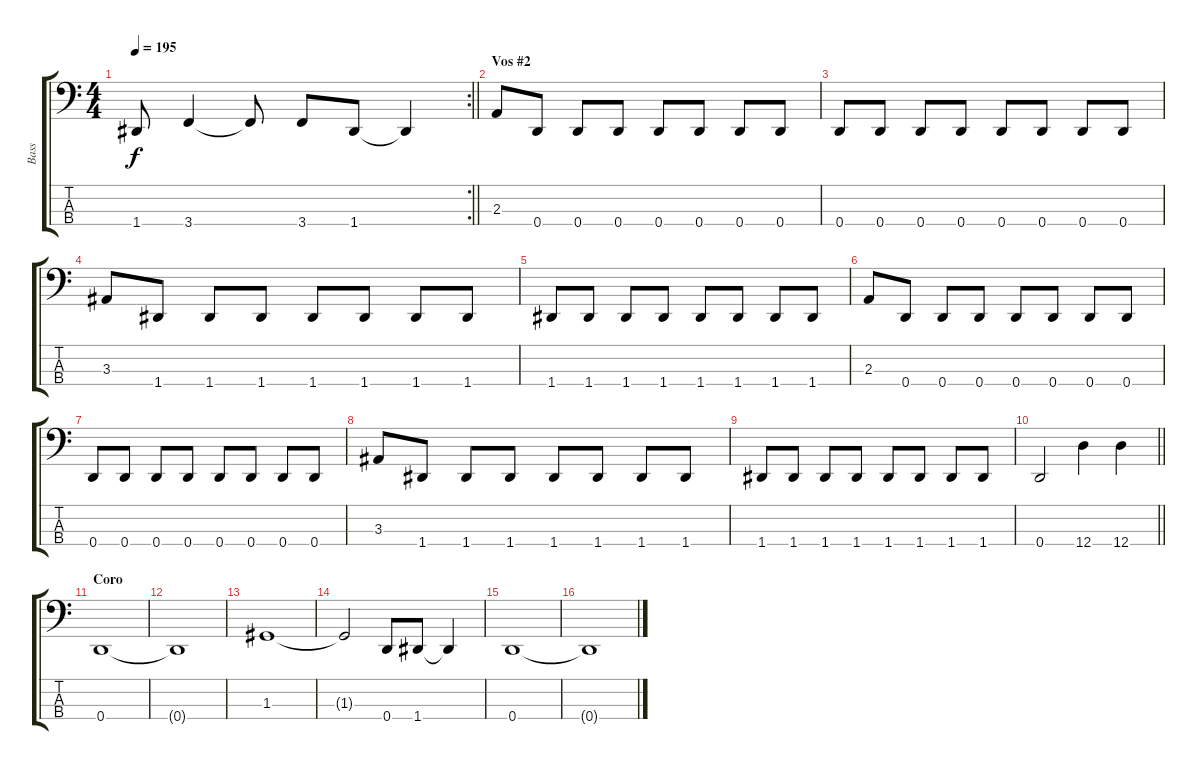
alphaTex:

\track ("Bass" "Bass") {instrument electricbassfinger}
\staff {score tabs}
\tuning (F2 C2 G1 D1) {hide}
\rc 2
\ts (4 4)
\tempo 195
\clef f4
\barLineRight lightlight
\ks c
1.4.8{dy f} 3.4.4 3.4{t}.8 3.4.8 1.4.8 1.4{t}.4 |
\section ("" "Vos #2")
2.3.8 0.4.8 0.4.8 0.4.8 0.4.8 0.4.8 0.4.8 0.4.8 |
0.4.8 0.4.8 0.4.8 0.4.8 0.4.8 0.4.8 0.4.8 0.4.8 |
3.3.8 1.4.8 1.4.8 1.4.8 1.4.8 1.4.8 1.4.8 1.4.8 |
1.4.8 1.4.8 1.4.8 1.4.8 1.4.8 1.4.8 1.4.8 1.4.8 |
2.3.8 0.4.8 0.4.8 0.4.8 0.4.8 0.4.8 0.4.8 0.4.8 |
0.4.8 0.4.8 0.4.8 0.4.8 0.4.8 0.4.8 0.4.8 0.4.8 |
3.3.8 1.4.8 1.4.8 1.4.8 1.4.8 1.4.8 1.4.8 1.4.8 |
1.4.8 1.4.8 1.4.8 1.4.8 1.4.8 1.4.8 1.4.8 1.4.8 |
\barLineRight lightlight
0.4.2 12.4.4 12.4.4 |
\section ("" "Coro")
0.4.1 |
0.4{t}.1 |
1.3.1 |
1.3{t}.2 0.4.8 1.4.8 1.4{t}.4 |
0.4.1 |
0.4{t}.1
